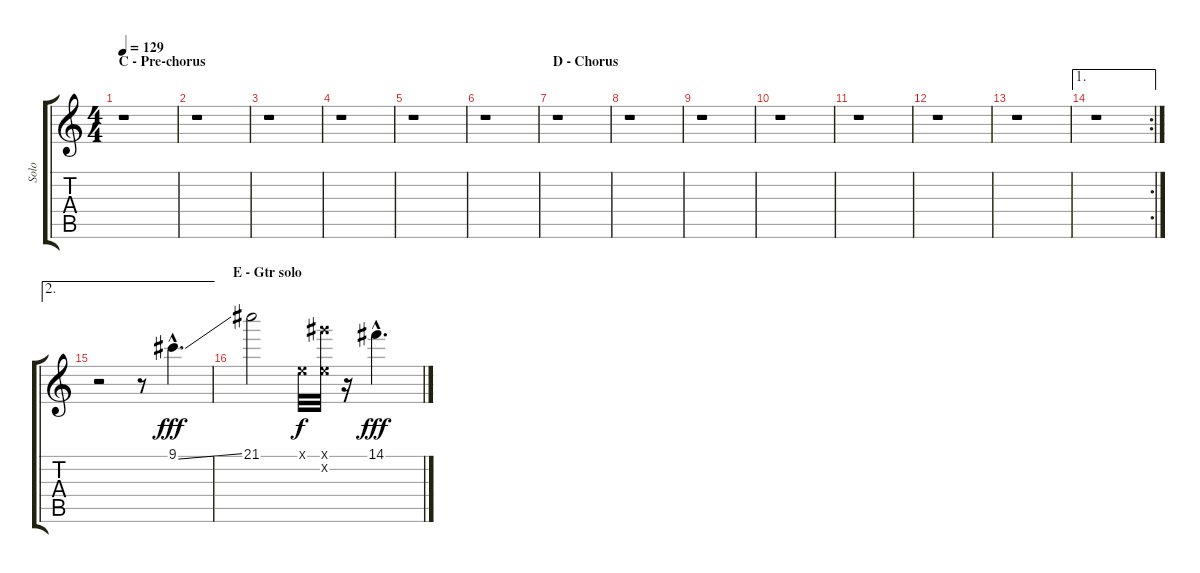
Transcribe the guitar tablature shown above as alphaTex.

\track ("Solo" "Solo") {instrument distortionguitar}
\staff {score tabs}
\tuning (E4 B3 G3 D3 A2 E2) {hide}
\ts (4 4)
\section ("" "C - Pre-chorus")
\tempo 129
\clef g2
\ks c
r.1{dy fff} |
r.1 |
r.1 |
r.1 |
r.1 |
r.1 |
\section ("" "D - Chorus")
r.1 |
r.1 |
r.1 |
r.1 |
r.1 |
r.1 |
r.1 |
\ae 1
\rc 2
r.1 |
\ae 2
r.2 r.8 9.1{ss hac}.4{d} |
\section ("" "E - Gtr solo")
21.1.2 0.1{x}.32{dy f} (0.1{x} 21.2{x}).32 r.16 14.1{hac}.4{d dy fff}
